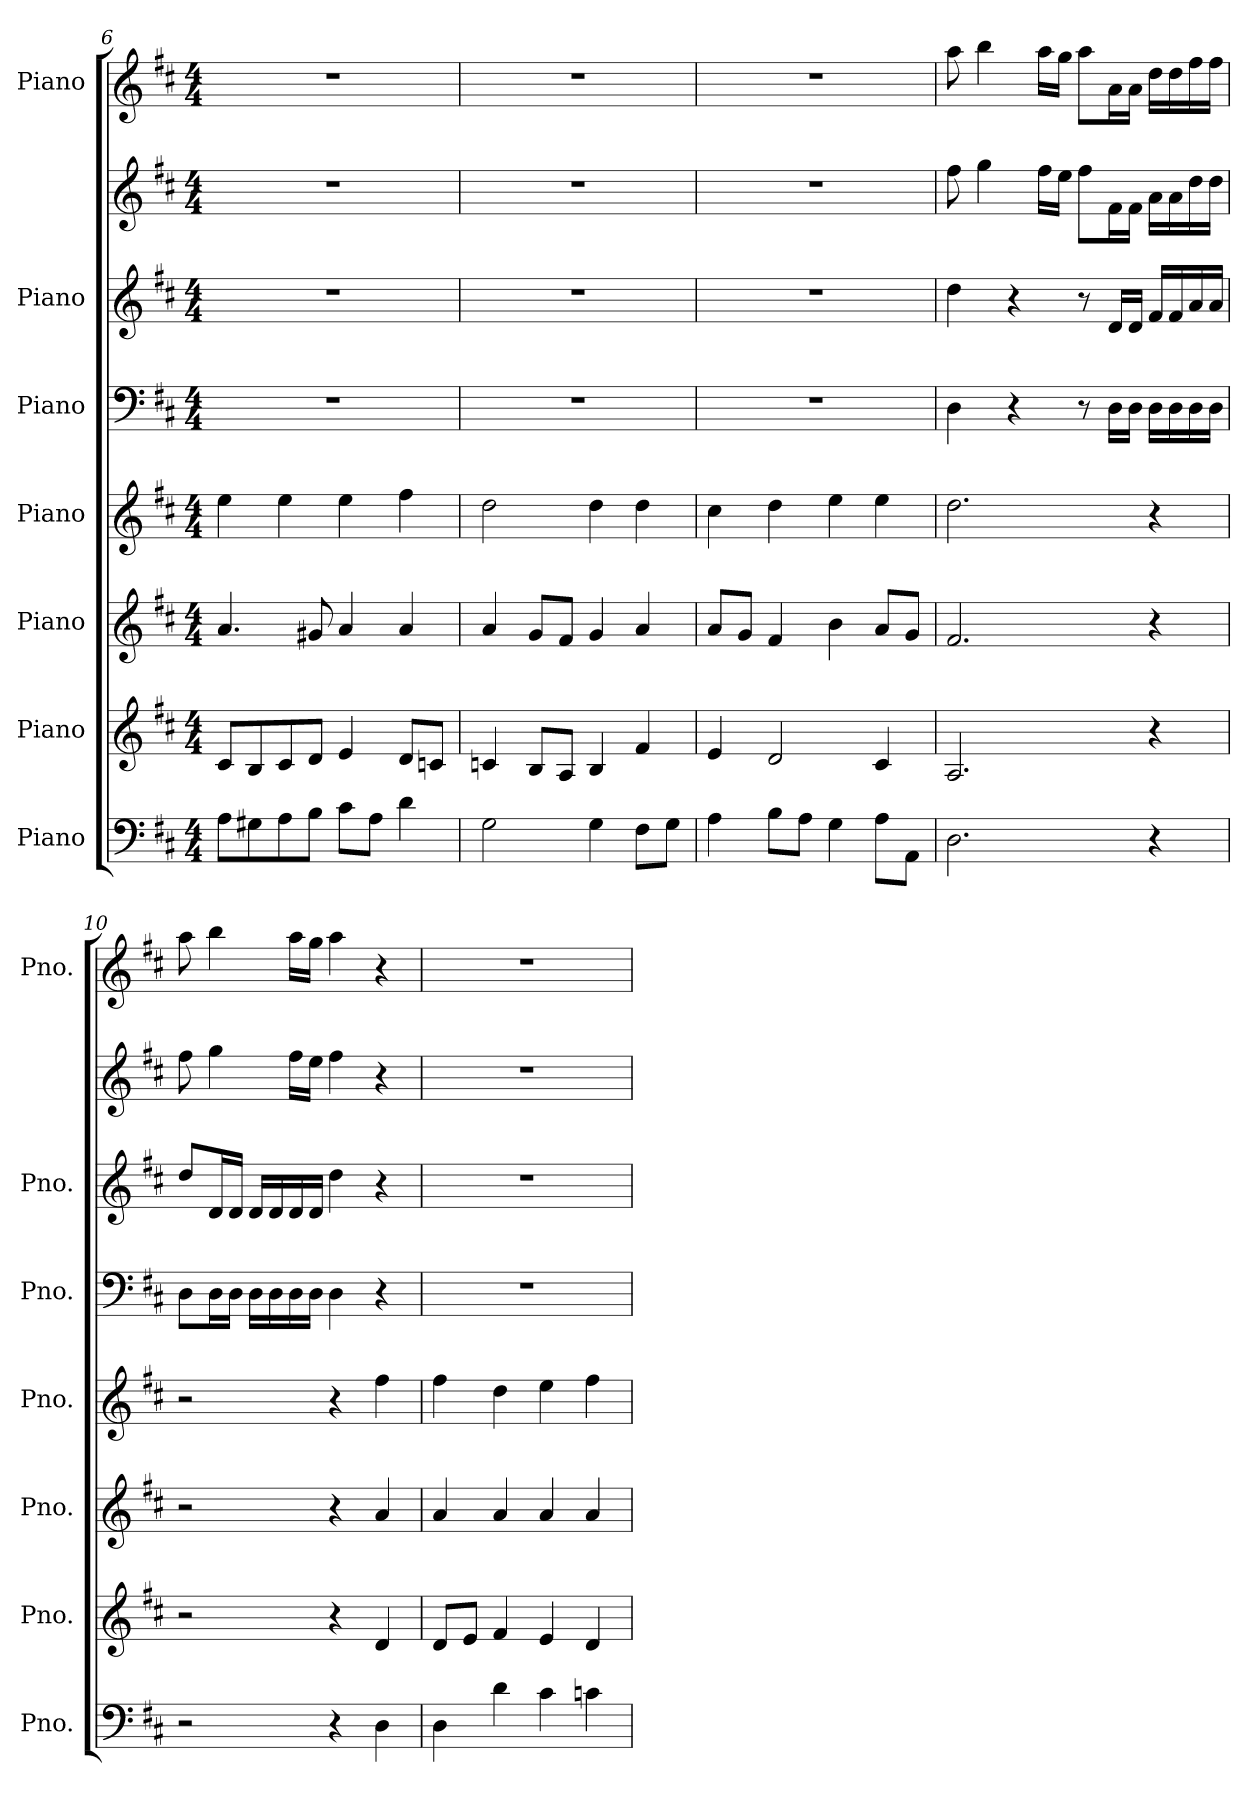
**kern	**kern	**kern	**kern	**kern	**kern	**kern	**kern
*part7	*part6	*part5	*part4	*part3	*part2	*part2	*part1
*staff8	*staff7	*staff6	*staff5	*staff4	*staff3	*staff2	*staff1
*I"Piano	*I"Piano	*I"Piano	*I"Piano	*I"Piano	*I"Piano	*	*I"Piano
*I'Pno.	*I'Pno.	*I'Pno.	*I'Pno.	*I'Pno.	*I'Pno.	*	*I'Pno.
*clefF4	*clefG2	*clefG2	*clefG2	*clefF4	*clefG2	*clefG2	*clefG2
*k[f#c#]	*k[f#c#]	*k[f#c#]	*k[f#c#]	*k[f#c#]	*k[f#c#]	*k[f#c#]	*k[f#c#]
*M4/4	*M4/4	*M4/4	*M4/4	*M4/4	*M4/4	*M4/4	*M4/4
=6	=6	=6	=6	=6	=6	=6	=6
8A\L	8c#/L	4.a/	4ee\	1r	1r	1r	1r
8G#X\	8B/	.	.	.	.	.	.
8A\	8c#/	.	4ee\	.	.	.	.
8B\J	8d/J	8g#X/	.	.	.	.	.
8c#\L	4e/	4a/	4ee\	.	.	.	.
8A\J	.	.	.	.	.	.	.
4d\	8d/L	4a/	4ff#\	.	.	.	.
.	8cn/J	.	.	.	.	.	.
=7	=7	=7	=7	=7	=7	=7	=7
2G\	4cn/	4a/	2dd\	1r	1r	1r	1r
.	8B/L	8g/L	.	.	.	.	.
.	8A/J	8f#/J	.	.	.	.	.
4G\	4B/	4g/	4dd\	.	.	.	.
8F#\L	4f#/	4a/	4dd\	.	.	.	.
8G\J	.	.	.	.	.	.	.
=8	=8	=8	=8	=8	=8	=8	=8
4A\	4e/	8a/L	4cc#\	1r	1r	1r	1r
.	.	8g/J	.	.	.	.	.
8B\L	2d/	4f#/	4dd\	.	.	.	.
8A\J	.	.	.	.	.	.	.
4G\	.	4b\	4ee\	.	.	.	.
8A\L	4c#/	8a/L	4ee\	.	.	.	.
8AA\J	.	8g/J	.	.	.	.	.
!!LO:PB:g=z
=9	=9	=9	=9	=9	=9	=9	=9
2.D\	2.A/	2.f#/	2.dd\	4D\	4dd\	8ff#\	8aa\
.	.	.	.	.	.	4gg\	4bb\
.	.	.	.	4r	4r	.	.
.	.	.	.	.	.	16ff#\LL	16aa\LL
.	.	.	.	.	.	16ee\JJ	16gg\JJ
.	.	.	.	8r	8r	8ff#\L	8aa\L
.	.	.	.	16D\LL	16d/LL	16f#\L	16a\L
.	.	.	.	16D\JJ	16d/JJ	16f#\JJ	16a\JJ
4r	4r	4r	4r	16D\LL	16f#/LL	16a\LL	16dd\LL
.	.	.	.	16D\	16f#/	16a\	16dd\
.	.	.	.	16D\	16a/	16dd\	16ff#\
.	.	.	.	16D\JJ	16a/JJ	16dd\JJ	16ff#\JJ
=10	=10	=10	=10	=10	=10	=10	=10
2r	2r	2r	2r	8D\L	8dd/L	8ff#\	8aa\
.	.	.	.	16D\L	16d/L	4gg\	4bb\
.	.	.	.	16D\JJ	16d/JJ	.	.
.	.	.	.	16D\LL	16d/LL	.	.
.	.	.	.	16D\	16d/	.	.
.	.	.	.	16D\	16d/	16ff#\LL	16aa\LL
.	.	.	.	16D\JJ	16d/JJ	16ee\JJ	16gg\JJ
4r	4r	4r	4r	4D\	4dd\	4ff#\	4aa\
4D\	4d/	4a/	4ff#\	4r	4r	4r	4r
=11	=11	=11	=11	=11	=11	=11	=11
4D\	8d/L	4a/	4ff#\	1r	1r	1r	1r
.	8e/J	.	.	.	.	.	.
4d\	4f#/	4a/	4dd\	.	.	.	.
4c#\	4e/	4a/	4ee\	.	.	.	.
4cn\	4d/	4a/	4ff#\	.	.	.	.
=	=	=	=	=	=	=	=
*-	*-	*-	*-	*-	*-	*-	*-
